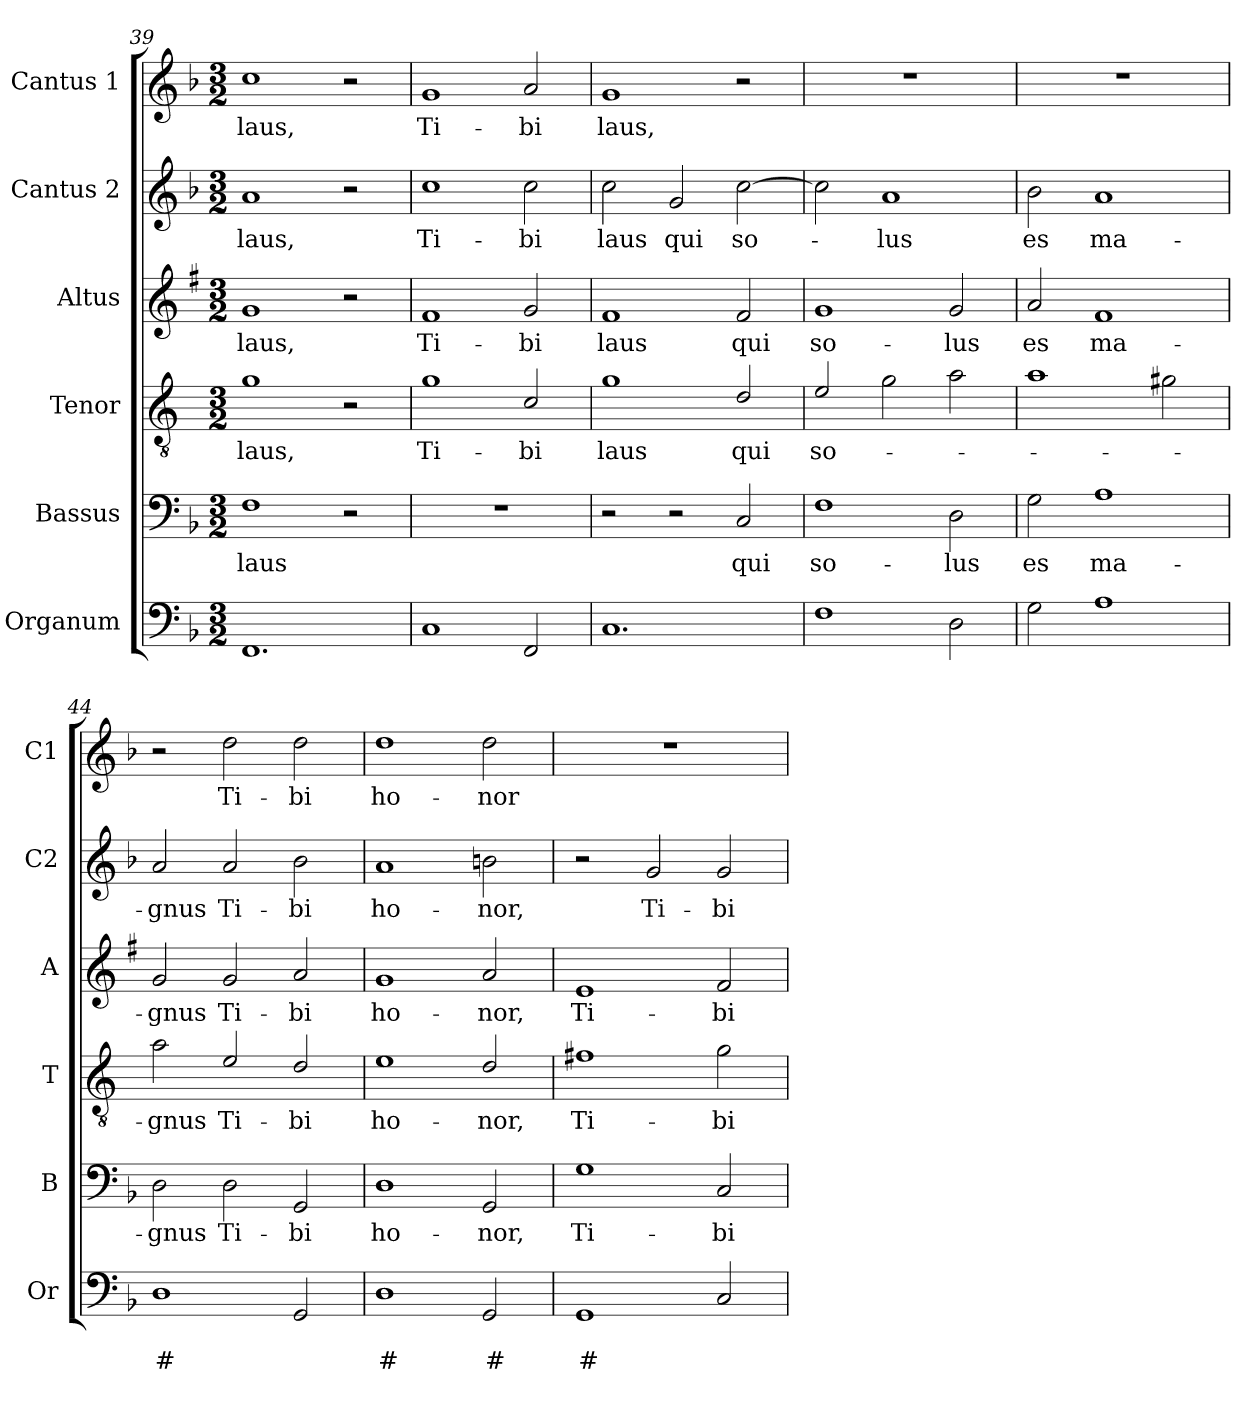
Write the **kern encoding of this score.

**kern	**text	**text	**kern	**text	**kern	**text	**kern	**text	**kern	**text	**kern	**text
*part6	*part6	*part6	*part5	*part5	*part4	*part4	*part3	*part3	*part2	*part2	*part1	*part1
*staff6	*staff6	*staff6	*staff5	*staff5	*staff4	*staff4	*staff3	*staff3	*staff2	*staff2	*staff1	*staff1
*I"Organum	*	*	*I"Bassus	*	*I"Tenor	*	*I"Altus	*	*I"Cantus 2	*	*I"Cantus 1	*
*I'Or	*	*	*I'B	*	*I'T	*	*I'A	*	*I'C2	*	*I'C1	*
*clefF4	*	*	*clefF4	*	*clefGv2	*	*clefG2	*	*clefG2	*	*clefG2	*
*	*	*	*	*	*ITrd4c7	*	*ITrd1c2	*	*	*	*	*
*k[b-]	*	*	*k[b-]	*	*k[b-]	*	*k[b-]	*	*k[b-]	*	*k[b-]	*
*F:	*	*	*F:	*	*F:	*	*F:	*	*F:	*	*F:	*
*M3/2	*	*	*M3/2	*	*M3/2	*	*M3/2	*	*M3/2	*	*M3/2	*
=39	=39	=39	=39	=39	=39	=39	=39	=39	=39	=39	=39	=39
!	!	!	!	!LO:LY:b	!	!LO:LY:b	!	!LO:LY:b	!	!LO:LY:b	!	!LO:LY:b
1.FF	.	.	1F	laus	1c	laus,	1f	laus,	1a	laus,	1cc	laus,
.	.	.	2r	.	2r	.	2r	.	2r	.	2r	.
!!LO:PB:g=z
=40	=40	=40	=40	=40	=40	=40	=40	=40	=40	=40	=40	=40
!	!	!	!	!	!	!LO:LY:b	!	!LO:LY:b	!	!LO:LY:b	!	!LO:LY:b
1C	.	.	1.r	.	1c	Ti-	1e	Ti-	1cc	Ti-	1g	Ti-
!	!	!	!	!	!	!LO:LY:b	!	!LO:LY:b	!	!LO:LY:b	!	!LO:LY:b
2FF/	.	.	.	.	2F/	-bi	2f/	-bi	2cc\	-bi	2a/	-bi
=41	=41	=41	=41	=41	=41	=41	=41	=41	=41	=41	=41	=41
!	!	!	!	!	!	!LO:LY:b	!	!LO:LY:b	!	!LO:LY:b	!	!LO:LY:b
1.C	.	.	2r	.	1c	laus	1e	laus	2cc\	laus	1g	laus,
!	!	!	!	!	!	!	!	!	!	!LO:LY:b	!	!
.	.	.	2r	.	.	.	.	.	2g/	qui	.	.
!	!	!	!	!LO:LY:b	!	!LO:LY:b	!	!LO:LY:b	!	!LO:LY:b	!	!
.	.	.	2C/	qui	2G/	qui	2e/	qui	[2cc\	so-	2r	.
=42	=42	=42	=42	=42	=42	=42	=42	=42	=42	=42	=42	=42
!	!	!	!	!LO:LY:b	!	!LO:LY:b	!	!LO:LY:b	!	!	!	!
1F	.	.	1F	so-	2A/	so-	1f	so-	2cc\]	.	1.r	.
!	!	!	!	!	!	!	!	!	!	!LO:LY:b	!	!
.	.	.	.	.	2c\	.	.	.	1a	-lus	.	.
!	!	!	!	!LO:LY:b	!	!	!	!LO:LY:b	!	!	!	!
2D\	.	.	2D\	-lus	2d\	.	2f/	-lus	.	.	.	.
=43	=43	=43	=43	=43	=43	=43	=43	=43	=43	=43	=43	=43
!	!	!	!	!LO:LY:b	!	!	!	!LO:LY:b	!	!LO:LY:b	!	!
2G\	.	.	2G\	es	1d	.	2g/	es	2b-\	es	1.r	.
!	!	!	!	!LO:LY:b	!	!	!	!LO:LY:b	!	!LO:LY:b	!	!
1A	.	.	1A	ma-	.	.	1e	ma-	1a	ma-	.	.
.	.	.	.	.	2c#X\	.	.	.	.	.	.	.
=44	=44	=44	=44	=44	=44	=44	=44	=44	=44	=44	=44	=44
!	!	!LO:LY:b	!	!LO:LY:b	!	!LO:LY:b	!	!LO:LY:b	!	!LO:LY:b	!	!
1D	.	#	2D\	-gnus	2d\	-gnus	2f/	-gnus	2a/	-gnus	2r	.
!	!	!	!	!LO:LY:b	!	!LO:LY:b	!	!LO:LY:b	!	!LO:LY:b	!	!LO:LY:b
.	.	.	2D\	Ti-	2A/	Ti-	2f/	Ti-	2a/	Ti-	2dd\	Ti-
!	!	!	!	!LO:LY:b	!	!LO:LY:b	!	!LO:LY:b	!	!LO:LY:b	!	!LO:LY:b
2GG/	.	.	2GG/	-bi	2G/	-bi	2g/	-bi	2b-\	-bi	2dd\	-bi
=45	=45	=45	=45	=45	=45	=45	=45	=45	=45	=45	=45	=45
!	!	!LO:LY:b	!	!LO:LY:b	!	!LO:LY:b	!	!LO:LY:b	!	!LO:LY:b	!	!LO:LY:b
1D	.	#	1D	ho-	1A	ho-	1f	ho-	1a	ho-	1dd	ho-
!	!	!LO:LY:b	!	!LO:LY:b	!	!LO:LY:b	!	!LO:LY:b	!	!LO:LY:b	!	!LO:LY:b
2GG/	.	#	2GG/	-nor,	2G/	-nor,	2g/	-nor,	2bn\	-nor,	2dd\	-nor
=46	=46	=46	=46	=46	=46	=46	=46	=46	=46	=46	=46	=46
!	!	!LO:LY:b	!	!LO:LY:b	!	!LO:LY:b	!	!LO:LY:b	!	!	!	!
1GG	.	#	1G	Ti-	1Bn	Ti-	1d	Ti-	2r	.	1.r	.
!	!	!	!	!	!	!	!	!	!	!LO:LY:b	!	!
.	.	.	.	.	.	.	.	.	2g/	Ti-	.	.
!	!	!	!	!LO:LY:b	!	!LO:LY:b	!	!LO:LY:b	!	!LO:LY:b	!	!
2C/	.	.	2C/	-bi	2c\	-bi	2e/	-bi	2g/	-bi	.	.
=	=	=	=	=	=	=	=	=	=	=	=	=
*-	*-	*-	*-	*-	*-	*-	*-	*-	*-	*-	*-	*-
